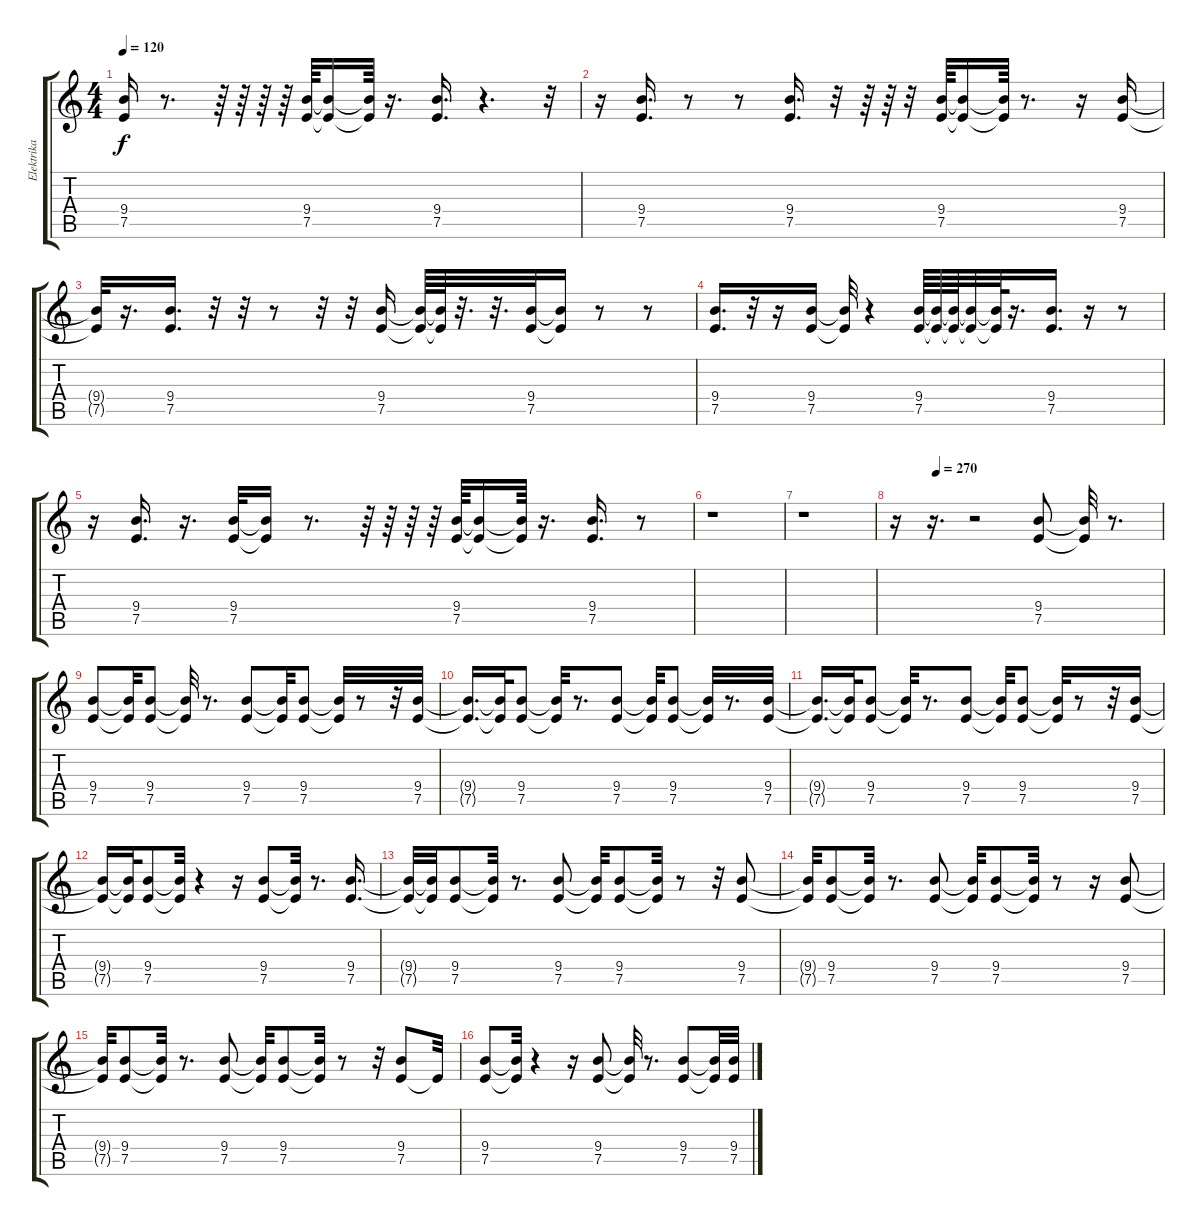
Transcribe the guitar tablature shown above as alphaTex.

\track ("Elektrika Bregovic" "Elektrika ") {instrument distortionguitar}
\staff {score tabs}
\tuning (E4 B3 G3 D3 A2 E2) {hide}
\ts (4 4)
\tempo 120
\clef g2
\ks c
(9.4{t} 7.5{t}).16{dy f} r.8{d} r.64 r.64 r.64 r.64 (9.4 7.5).64 (9.4{t} 7.5{t}).16 (9.4{t} 7.5{t}).64 r.16{d} (9.4 7.5).16{d} r.4{d} r.32 |
r.16 (9.4 7.5).16{d} r.8 r.8 (9.4 7.5).16{d} r.32 r.64 r.64 r.32 (9.4 7.5).64 (9.4{t} 7.5{t}).16 (9.4{t} 7.5{t}).64 r.8{d} r.16 (9.4 7.5).16 |
(9.4{t} 7.5{t}).32 r.16{d} (9.4 7.5).16{d} r.32 r.32 r.8 r.32 r.32 (9.4 7.5).16 (9.4{t} 7.5{t}).64 (9.4{t} 7.5{t}).64 r.32{d} r.32{d} (9.4 7.5).32 (9.4{t} 7.5{t}).16 r.8 r.8 |
(9.4 7.5).16{d} r.32 r.16 (9.4 7.5).16 (9.4{t} 7.5{t}).32 r.4 (9.4 7.5).64 (9.4{t} 7.5{t}).64 (9.4{t} 7.5{t}).64 (9.4{t} 7.5{t}).32 (9.4{t} 7.5{t}).64 r.16{d} (9.4 7.5).16{d} r.16 r.8 |
r.16 (9.4 7.5).16{d} r.16{d} (9.4 7.5).32 (9.4{t} 7.5{t}).16 r.8{d} r.64 r.64 r.64 r.64 (9.4 7.5).64 (9.4{t} 7.5{t}).16 (9.4{t} 7.5{t}).64 r.16{d} (9.4 7.5).16{d} r.8 |
r.1 |
r.1 |
\tempo (270 0.15625)
r.16 r.16{d} r.2 (9.4 7.5).8 (9.4{t} 7.5{t}).32 r.8{d} |
(9.4 7.5).8 (9.4{t} 7.5{t}).32 (9.4 7.5).8 (9.4{t} 7.5{t}).32 r.8{d} (9.4 7.5).8 (9.4{t} 7.5{t}).32 (9.4 7.5).8 (9.4{t} 7.5{t}).32 r.8 r.32 (9.4 7.5).32 |
(9.4{t} 7.5{t}).16{d} (9.4{t} 7.5{t}).32 (9.4 7.5).8 (9.4{t} 7.5{t}).32 r.8{d} (9.4 7.5).8 (9.4{t} 7.5{t}).32 (9.4 7.5).8 (9.4{t} 7.5{t}).32 r.8{d} (9.4 7.5).32 |
(9.4{t} 7.5{t}).16{d} (9.4{t} 7.5{t}).32 (9.4 7.5).8 (9.4{t} 7.5{t}).32 r.8{d} (9.4 7.5).8 (9.4{t} 7.5{t}).32 (9.4 7.5).8 (9.4{t} 7.5{t}).32 r.8 r.32 (9.4 7.5).16 |
(9.4{t} 7.5{t}).16 (9.4{t} 7.5{t}).32 (9.4 7.5).8 (9.4{t} 7.5{t}).32 r.4 r.16 (9.4 7.5).8 (9.4{t} 7.5{t}).32 r.8{d} (9.4 7.5).16{d} |
(9.4{t} 7.5{t}).32 (9.4{t} 7.5{t}).32 (9.4 7.5).8 (9.4{t} 7.5{t}).32 r.8{d} (9.4 7.5).8 (9.4{t} 7.5{t}).32 (9.4 7.5).8 (9.4{t} 7.5{t}).32 r.8 r.32 (9.4 7.5).8 |
(9.4{t} 7.5{t}).32 (9.4 7.5).8 (9.4{t} 7.5{t}).32 r.8{d} (9.4 7.5).8 (9.4{t} 7.5{t}).32 (9.4 7.5).8 (9.4{t} 7.5{t}).32 r.8 r.16 (9.4 7.5).8 |
(9.4{t} 7.5{t}).32 (9.4 7.5).8 (9.4{t} 7.5{t}).32 r.8{d} (9.4 7.5).8 (9.4{t} 7.5{t}).32 (9.4 7.5).8 (9.4{t} 7.5{t}).32 r.8 r.32 (9.4 7.5).8 7.5{t}.32 |
(9.4 7.5).8 (9.4{t} 7.5{t}).32 r.4 r.16 (9.4 7.5).8 (9.4{t} 7.5{t}).32 r.8{d} (9.4 7.5).8 (9.4{t} 7.5{t}).32 (9.4 7.5).32
